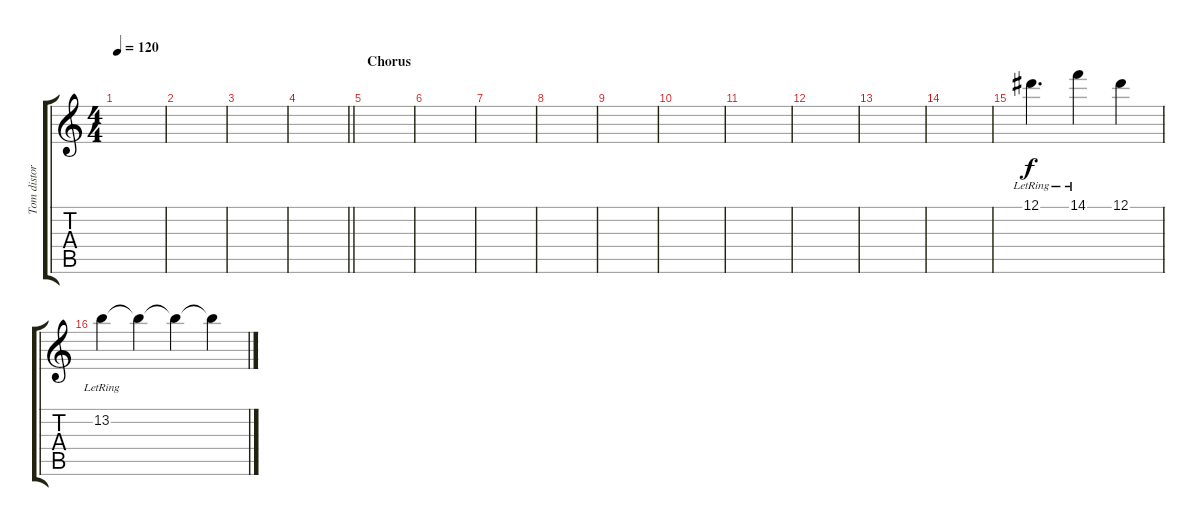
\track ("Tom distorsion" "Tom distor") {instrument distortionguitar}
\staff {score tabs}
\tuning (Eb4 Bb3 Gb3 Db3 Ab2 Eb2) {hide}
\ts (4 4)
\tempo 120
\clef g2
\ks c
|
|
|
\barLineRight lightlight
|
\section ("" "Chorus")
|
|
|
|
|
|
|
|
|
|
12.1{lr}.4{d} 14.1{lr}.4 12.1.4 |
13.2{lr}.4 13.2{t}.4 13.2{t}.4 13.2{t}.4
